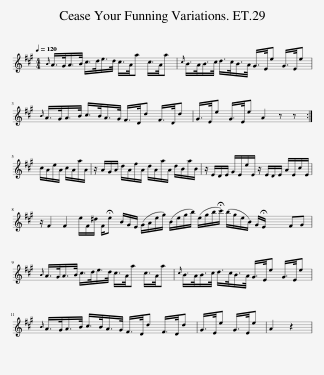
X:1
L:1/8
Q:1/4=120
M:4/4
I:linebreak $
K:A
V:1 treble
V:1
{B} A/>G/A/>B/ c/>d/e/>d/ c/>A/a c/>A/a |{c} B/>A/B/>c/ d/>c/B/>A/ G/>E/e G/>E/e |${B} A/>G/A/>B/ c/>B/A/>G/ F/>D/d F/>D/d | G/>E/e G/>E/e A2 z z :|$ c/A/e/A/ c/A/a/A/ | %5
 z/ A/G/A/ d/A/f/A/ d/A/a/A/ d/B/a/B/ | z/ E/D/E/ G/E/e/E/ z/ E/D/E/ A/E/c/E/ |$ z/ F2 F2 e/F/^d/ F/!fermata!e B/G/E/ (G/A/e/g/) (B/e/g/b/) (e/g/b/!fermata!c'/) (b/g/e/B/) G/!fermata!E/ x4 FG |${B} A/>G/A/>B/ c/>d/e/>d/ c/>A/a c/>A/a |{c} B/>A/B/>c/ d/>c/B/>A/ G/>E/e G/>E/e |$ %10
{B} A/>G/A/>B/ c/>B/A/>G/ F/>D/d F/>D/d | G/>E/e G/>E/e | A2 z2 | %13
